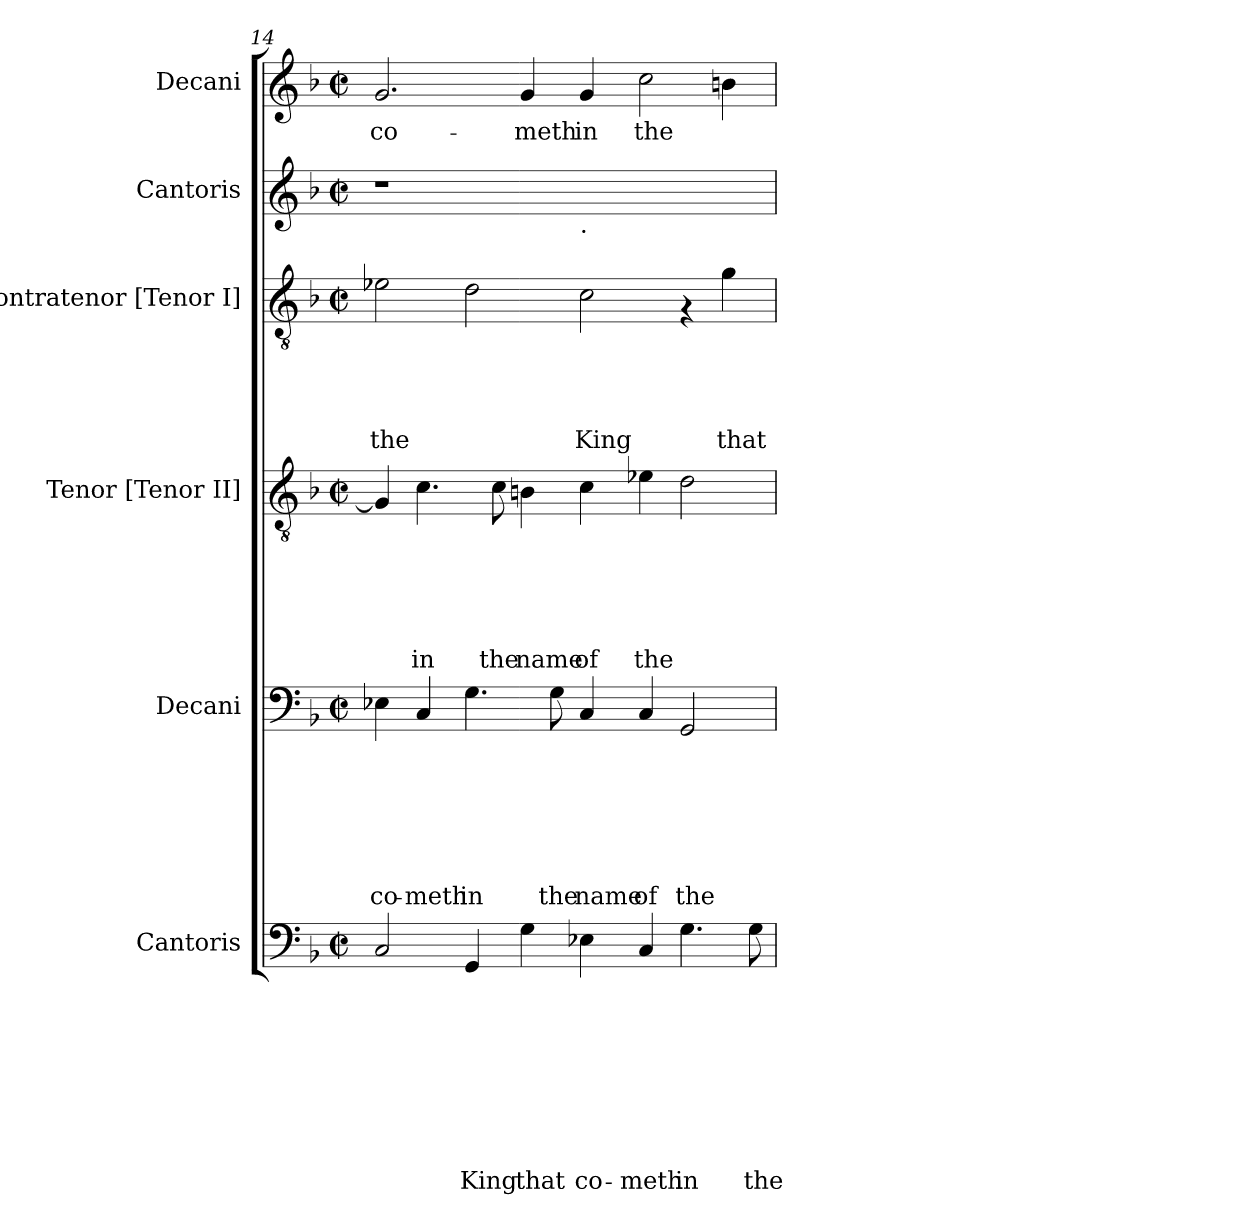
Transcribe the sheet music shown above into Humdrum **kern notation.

**kern	**text	**text	**text	**text	**text	**text	**text	**text	**text	**kern	**text	**text	**text	**text	**text	**text	**text	**kern	**text	**text	**text	**text	**text	**text	**kern	**text	**text	**text	**text	**text	**kern	**kern	**text
*part6	*part6	*part6	*part6	*part6	*part6	*part6	*part6	*part6	*part6	*part5	*part5	*part5	*part5	*part5	*part5	*part5	*part5	*part4	*part4	*part4	*part4	*part4	*part4	*part4	*part3	*part3	*part3	*part3	*part3	*part3	*part2	*part1	*part1
*staff6	*staff6	*staff6	*staff6	*staff6	*staff6	*staff6	*staff6	*staff6	*staff6	*staff5	*staff5	*staff5	*staff5	*staff5	*staff5	*staff5	*staff5	*staff4	*staff4	*staff4	*staff4	*staff4	*staff4	*staff4	*staff3	*staff3	*staff3	*staff3	*staff3	*staff3	*staff2	*staff1	*staff1
*I"Cantoris	*	*	*	*	*	*	*	*	*	*I"Decani	*	*	*	*	*	*	*	*I"Tenor [Tenor II]	*	*	*	*	*	*	*I"Contratenor [Tenor I]	*	*	*	*	*	*I"Cantoris	*I"Decani	*
*clefF4	*	*	*	*	*	*	*	*	*	*clefF4	*	*	*	*	*	*	*	*clefGv2	*	*	*	*	*	*	*clefGv2	*	*	*	*	*	*clefG2	*clefG2	*
*k[b-]	*	*	*	*	*	*	*	*	*	*k[b-]	*	*	*	*	*	*	*	*k[b-]	*	*	*	*	*	*	*k[b-]	*	*	*	*	*	*k[b-]	*k[b-]	*
*F:	*	*	*	*	*	*	*	*	*	*F:	*	*	*	*	*	*	*	*F:	*	*	*	*	*	*	*F:	*	*	*	*	*	*F:	*F:	*
*M2/2	*	*	*	*	*	*	*	*	*	*M2/2	*	*	*	*	*	*	*	*M2/2	*	*	*	*	*	*	*M2/2	*	*	*	*	*	*M2/2	*M2/2	*
*met(c|)	*	*	*	*	*	*	*	*	*	*met(c|)	*	*	*	*	*	*	*	*met(c|)	*	*	*	*	*	*	*met(c|)	*	*	*	*	*	*met(c|)	*met(c|)	*
=14	=14	=14	=14	=14	=14	=14	=14	=14	=14	=14	=14	=14	=14	=14	=14	=14	=14	=14	=14	=14	=14	=14	=14	=14	=14	=14	=14	=14	=14	=14	=14	=14	=14
!	!	!	!	!	!	!	!	!	!	!	!	!	!	!	!	!	!LO:LY:b:rj	!	!	!	!	!	!	!	!	!	!	!	!	!LO:LY:b	!	!	!LO:LY:b:rj
2C/	.	.	.	.	.	.	.	.	.	4E-X\	.	.	.	.	.	.	co-	4G/]	.	.	.	.	.	.	2e-X\	.	.	.	.	the	1r	2.g/	co-
!	!	!	!	!	!	!	!	!	!	!	!	!	!	!	!	!	!LO:LY:b:rj	!	!	!	!	!	!	!LO:LY:b	!	!	!	!	!	!	!	!	!
.	.	.	.	.	.	.	.	.	.	4C/	.	.	.	.	.	.	-meth	4.c\	.	.	.	.	.	in	.	.	.	.	.	.	.	.	.
!	!	!	!	!	!	!	!	!	!LO:LY:b:rj	!	!	!	!	!	!	!	!LO:LY:b:rj	!	!	!	!	!	!	!	!	!	!	!	!	!	!	!	!
4GG/	.	.	.	.	.	.	.	.	King	4.G\	.	.	.	.	.	.	in	.	.	.	.	.	.	.	2d\	.	.	.	.	.	.	.	.
!	!	!	!	!	!	!	!	!	!	!	!	!	!	!	!	!	!	!	!	!	!	!	!	!LO:LY:b	!	!	!	!	!	!	!	!	!
.	.	.	.	.	.	.	.	.	.	.	.	.	.	.	.	.	.	8c\	.	.	.	.	.	the	.	.	.	.	.	.	.	.	.
!	!	!	!	!	!	!	!	!	!LO:LY:b:rj	!	!	!	!	!	!	!	!	!	!	!	!	!	!	!LO:LY:b	!	!	!	!	!	!	!	!	!LO:LY:b:rj
4G\	.	.	.	.	.	.	.	.	that	.	.	.	.	.	.	.	.	4Bn\	.	.	.	.	.	name	.	.	.	.	.	.	.	4g/	-meth
!	!	!	!	!	!	!	!	!	!	!	!	!	!	!	!	!	!LO:LY:b:rj	!	!	!	!	!	!	!	!	!	!	!	!	!	!	!	!
.	.	.	.	.	.	.	.	.	.	8G\	.	.	.	.	.	.	the	.	.	.	.	.	.	.	.	.	.	.	.	.	.	.	.
!	!	!	!	!	!	!	!	!	!	!	!	!	!	!	!	!	!	!	!	!	!	!	!	!	!	!	!	!	!	!	!LO:TX:b:t=.	!	!
!	!	!	!	!	!	!	!	!	!LO:LY:b:rj	!	!	!	!	!	!	!	!LO:LY:b:rj	!	!	!	!	!	!	!LO:LY:b	!	!	!	!	!	!LO:LY:b	!	!	!LO:LY:b:rj
4E-X\	.	.	.	.	.	.	.	.	co-	4C/	.	.	.	.	.	.	name	4c\	.	.	.	.	.	of	2c\	.	.	.	.	King	1ryy	4g/	in
!	!	!	!	!	!	!	!	!	!LO:LY:b:rj	!	!	!	!	!	!	!	!LO:LY:b:rj	!	!	!	!	!	!	!LO:LY:b	!	!	!	!	!	!	!	!	!LO:LY:b:rj
4C/	.	.	.	.	.	.	.	.	-meth	4C/	.	.	.	.	.	.	of	4e-X\	.	.	.	.	.	the	.	.	.	.	.	.	.	2cc\	the
!	!	!	!	!	!	!	!	!	!LO:LY:b:rj	!	!	!	!	!	!	!	!LO:LY:b:rj	!	!	!	!	!	!	!	!	!	!	!	!	!	!	!	!
4.G\	.	.	.	.	.	.	.	.	in	2GG/	.	.	.	.	.	.	the	2d\	.	.	.	.	.	.	4rF	.	.	.	.	.	.	.	.
!	!	!	!	!	!	!	!	!	!	!	!	!	!	!	!	!	!	!	!	!	!	!	!	!	!	!	!	!	!	!LO:LY:b	!	!	!
.	.	.	.	.	.	.	.	.	.	.	.	.	.	.	.	.	.	.	.	.	.	.	.	.	4g\	.	.	.	.	that	.	4bn\	.
!	!	!	!	!	!	!	!	!	!LO:LY:b:rj	!	!	!	!	!	!	!	!	!	!	!	!	!	!	!	!	!	!	!	!	!	!	!	!
8G\	.	.	.	.	.	.	.	.	the	.	.	.	.	.	.	.	.	.	.	.	.	.	.	.	.	.	.	.	.	.	.	.	.
=	=	=	=	=	=	=	=	=	=	=	=	=	=	=	=	=	=	=	=	=	=	=	=	=	=	=	=	=	=	=	=	=	=
*-	*-	*-	*-	*-	*-	*-	*-	*-	*-	*-	*-	*-	*-	*-	*-	*-	*-	*-	*-	*-	*-	*-	*-	*-	*-	*-	*-	*-	*-	*-	*-	*-	*-
